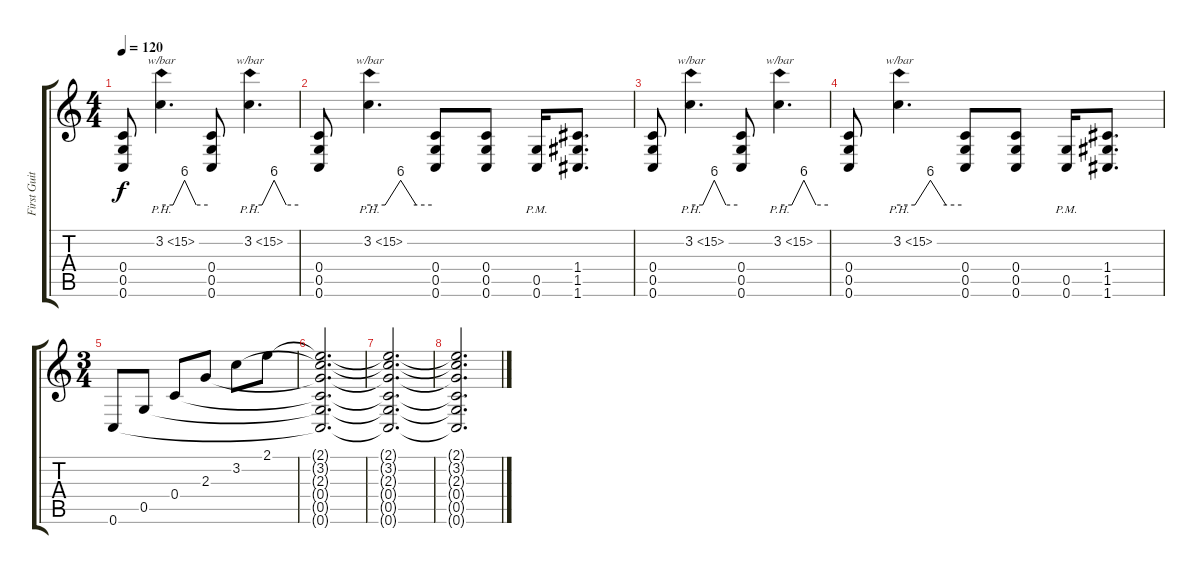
\track ("First Guitar" "First Guit") {instrument electricguitarclean}
\staff {score tabs}
\tuning (D4 A3 F3 C3 G2 C2) {hide}
\ts (4 4)
\tempo 120
\clef g2
\ks c
(0.4 0.5 0.6).8{dy f} 3.2{ph 12}.4{d tbe (custom default 0 0 15 0 30 24 45 0 60 0)} (0.4 0.5 0.6).8 3.2{ph 12}.4{d tbe (custom default 0 0 15 0 30 24 45 0 60 0)} |
(0.4 0.5 0.6).8 3.2{ph 12}.4{d tbe (custom default 0 0 15 0 30 24 45 0 60 0)} (0.4 0.5 0.6).8 (0.4 0.5 0.6).8 (0.5{pm} 0.6{pm}).16 (1.4 1.5 1.6).8{d} |
(0.4 0.5 0.6).8 3.2{ph 12}.4{d tbe (custom default 0 0 15 0 30 24 45 0 60 0)} (0.4 0.5 0.6).8 3.2{ph 12}.4{d tbe (custom default 0 0 15 0 30 24 45 0 60 0)} |
(0.4 0.5 0.6).8 3.2{ph 12}.4{d tbe (custom default 0 0 15 0 30 24 45 0 60 0)} (0.4 0.5 0.6).8 (0.4 0.5 0.6).8 (0.5{pm} 0.6{pm}).16 (1.4 1.5 1.6).8{d} |
\ts (3 4)
0.6.8 0.5.8 0.4.8 2.3.8 3.2.8 2.1.8 |
(2.1{t} 3.2{t} 2.3{t} 0.4{t} 0.5{t} 0.6{t}).2{d} |
(2.1{t} 3.2{t} 2.3{t} 0.4{t} 0.5{t} 0.6{t}).2{d} |
(2.1{t} 3.2{t} 2.3{t} 0.4{t} 0.5{t} 0.6{t}).2{d}
